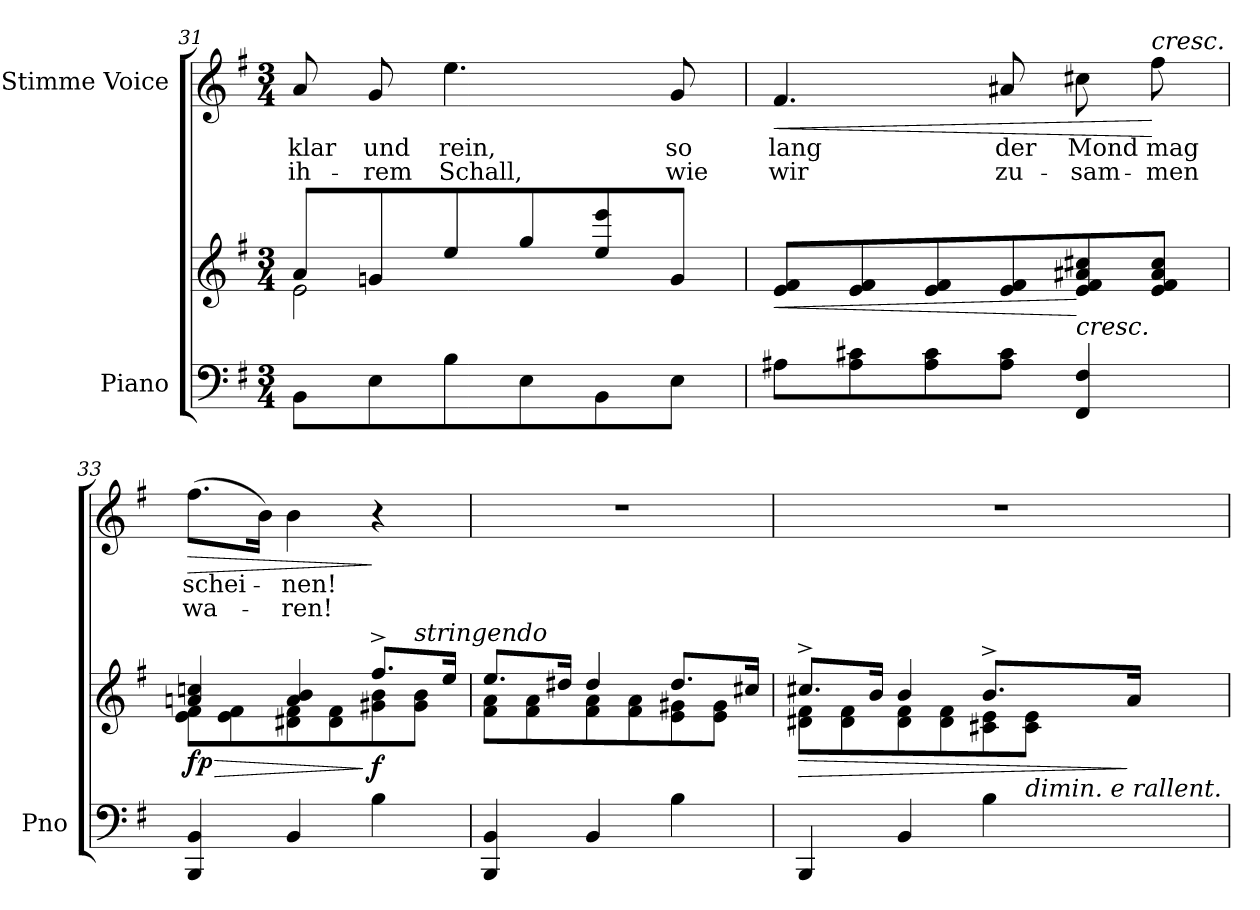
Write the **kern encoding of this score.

**kern	**kern	**dynam	**kern	**text	**text	**dynam
*part2	*part2	*part2	*part1	*part1	*part1	*part1
*staff3	*staff2	*staff2/3	*staff1	*staff1	*staff1	*staff1
*I"Piano	*	*	*I"Stimme Voice	*	*	*
*I'Pno	*	*	*	*	*	*
*clefF4	*clefG2	*	*clefG2	*	*	*
*k[f#]	*k[f#]	*	*k[f#]	*	*	*
*M3/4	*M3/4	*	*M3/4	*	*	*
=31	=31	=31	=31	=31	=31	=31
*	*^	*	*	*	*	*
8BB\L	8a/L	2e\	.	8a/	klar	ih-	.
8E\	8gn/	.	.	8g/	und	-rem	.
8B\	8ee/	.	.	4.ee\	rein,	Schall,	.
8E\	8gg/	.	.	.	.	.	.
8BB\	8ee/ 8eee/	4ryy	.	.	.	.	.
8E\J	8g/J	.	.	8g/	so	wie	.
*	*v	*v	*	*	*	*	*
=32	=32	=32	=32	=32	=32	=32
!	!	!LO:HP:b	!	!	!	!LO:HP:b
8A#X\L	8e/ 8f#/L	<	4.f#/	lang	wir	<
8A#\ 8c#X\	8e/ 8f#/	.	.	.	.	.
8A#\ 8c#\	8e/ 8f#/	.	.	.	.	.
8A#\ 8c#\J	8e/ 8f#/	.	8a#X/	der	zu-	.
!	!LO:TX:b:i:t=cresc.	!	!	!	!	!
4FF#/ 4F#/	8e/ 8f#/ 8a#X/ 8cc#X/	[	8cc#X\	Mond	-sam-	.
!	!	!	!LO:TX:a:i:t=cresc.	!	!	!
.	8e/ 8f#/ 8a#/ 8cc#/J	.	8ff#\	mag	-men	[
=33	=33	=33	=33	=33	=33	=33
!	!	!LO:HP:b	!	!	!	!LO:HP:b
*	*^	*	*	*	*	*
!	!	!	!LO:DY:n=1:b	!	!	!	!
4BBB/ 4BB/	4an/ 4ccn/	8e\ 8f#\L	> fp	(8.ff#\L	schei-	wa-	>
.	.	8e\ 8f#\	.	.	.	.	.
.	.	.	.	16b\Jk)	.	.	.
4BB/	4a/ 4b/	8d#X\ 8f#\	.	4b\	-nen!	-ren!	.
.	.	8d#\ 8f#\	.	.	.	.	.
!	!	!	!LO:DY:n=2:b	!	!	!	!
4B\	8.ff#^/L	8g#X\ 8b\	] f	4r	.	.	]
!	!	!LO:TX:i:t=stringendo	!	!	!	!	!
.	.	8g#\ 8b\J	.	.	.	.	.
.	16ee/Jk	.	.	.	.	.	.
=34	=34	=34	=34	=34	=34	=34	=34
4BBB/ 4BB/	8.ee/L	8f#\ 8a\L	.	2.r	.	.	.
.	.	8f#\ 8a\	.	.	.	.	.
.	16dd#X/Jk	.	.	.	.	.	.
4BB/	4dd#/	8f#\ 8a\	.	.	.	.	.
.	.	8f#\ 8a\	.	.	.	.	.
4B\	8.dd#/L	8e\ 8g#X\	.	.	.	.	.
.	.	8e\ 8g#\J	.	.	.	.	.
.	16cc#X/Jk	.	.	.	.	.	.
=35	=35	=35	=35	=35	=35	=35	=35
!	!	!	!LO:HP:b	!	!	!	!
4BBB/	8.cc#X^/L	8d#X\ 8f#\L	>	2.r	.	.	.
.	.	8d#\ 8f#\	.	.	.	.	.
.	16b/Jk	.	.	.	.	.	.
4BB/	4b/	8d#\ 8f#\	.	.	.	.	.
.	.	8d#\ 8f#\	.	.	.	.	.
4B\	8.b^/L	8c#X\ 8e\	.	.	.	.	.
!	!	!LO:TX:b:i:t=dimin.   e   rallent.	!	!	!	!	!
.	.	8c#\ 8e\J	.	.	.	.	.
.	16a/Jk	.	]	.	.	.	.
*	*v	*v	*	*	*	*	*
=	=	=	=	=	=	=
*-	*-	*-	*-	*-	*-	*-
